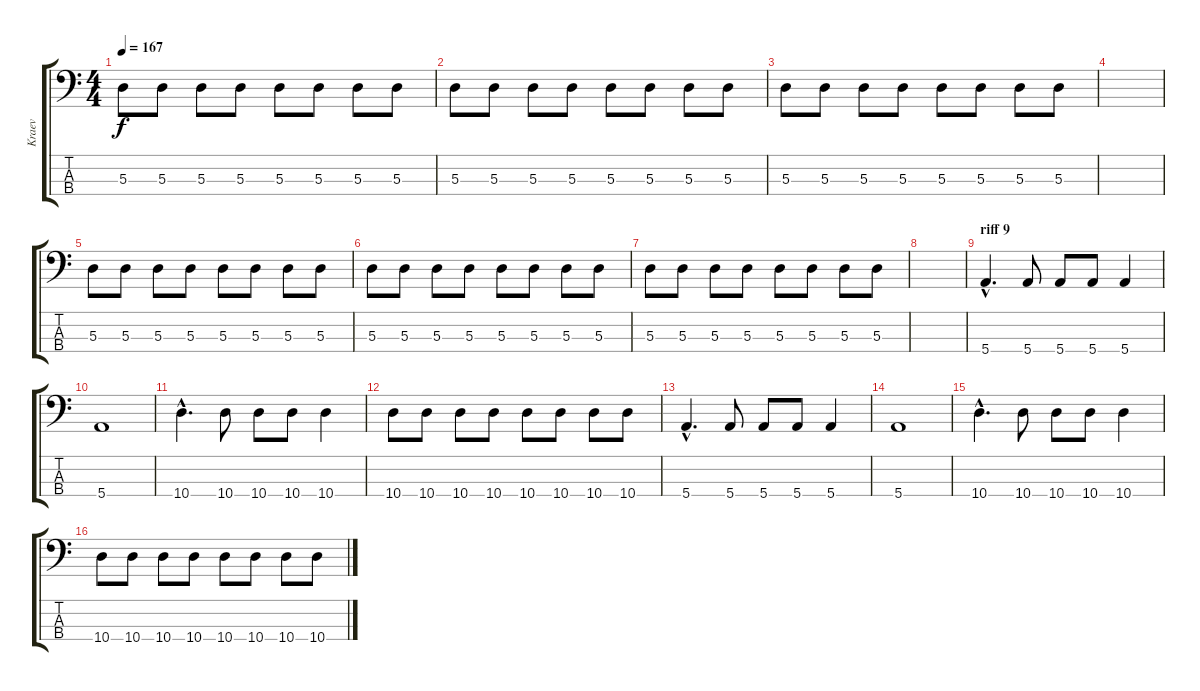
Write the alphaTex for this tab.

\track ("Kraev" "Kraev") {instrument electricbassfinger}
\staff {score tabs}
\tuning (G2 D2 A1 E1) {hide}
\ts (4 4)
\tempo 167
\clef f4
\ks c
5.3.8{dy f} 5.3.8 5.3.8 5.3.8 5.3.8 5.3.8 5.3.8 5.3.8 |
5.3.8 5.3.8 5.3.8 5.3.8 5.3.8 5.3.8 5.3.8 5.3.8 |
5.3.8 5.3.8 5.3.8 5.3.8 5.3.8 5.3.8 5.3.8 5.3.8 |
|
5.3.8 5.3.8 5.3.8 5.3.8 5.3.8 5.3.8 5.3.8 5.3.8 |
5.3.8 5.3.8 5.3.8 5.3.8 5.3.8 5.3.8 5.3.8 5.3.8 |
5.3.8 5.3.8 5.3.8 5.3.8 5.3.8 5.3.8 5.3.8 5.3.8 |
|
\section ("" "riff 9")
5.4{hac}.4{d} 5.4.8 5.4.8 5.4.8 5.4.4 |
5.4.1 |
10.4{hac}.4{d} 10.4.8 10.4.8 10.4.8 10.4.4 |
10.4.8 10.4.8 10.4.8 10.4.8 10.4.8 10.4.8 10.4.8 10.4.8 |
5.4{hac}.4{d} 5.4.8 5.4.8 5.4.8 5.4.4 |
5.4.1 |
10.4{hac}.4{d} 10.4.8 10.4.8 10.4.8 10.4.4 |
10.4.8 10.4.8 10.4.8 10.4.8 10.4.8 10.4.8 10.4.8 10.4.8
